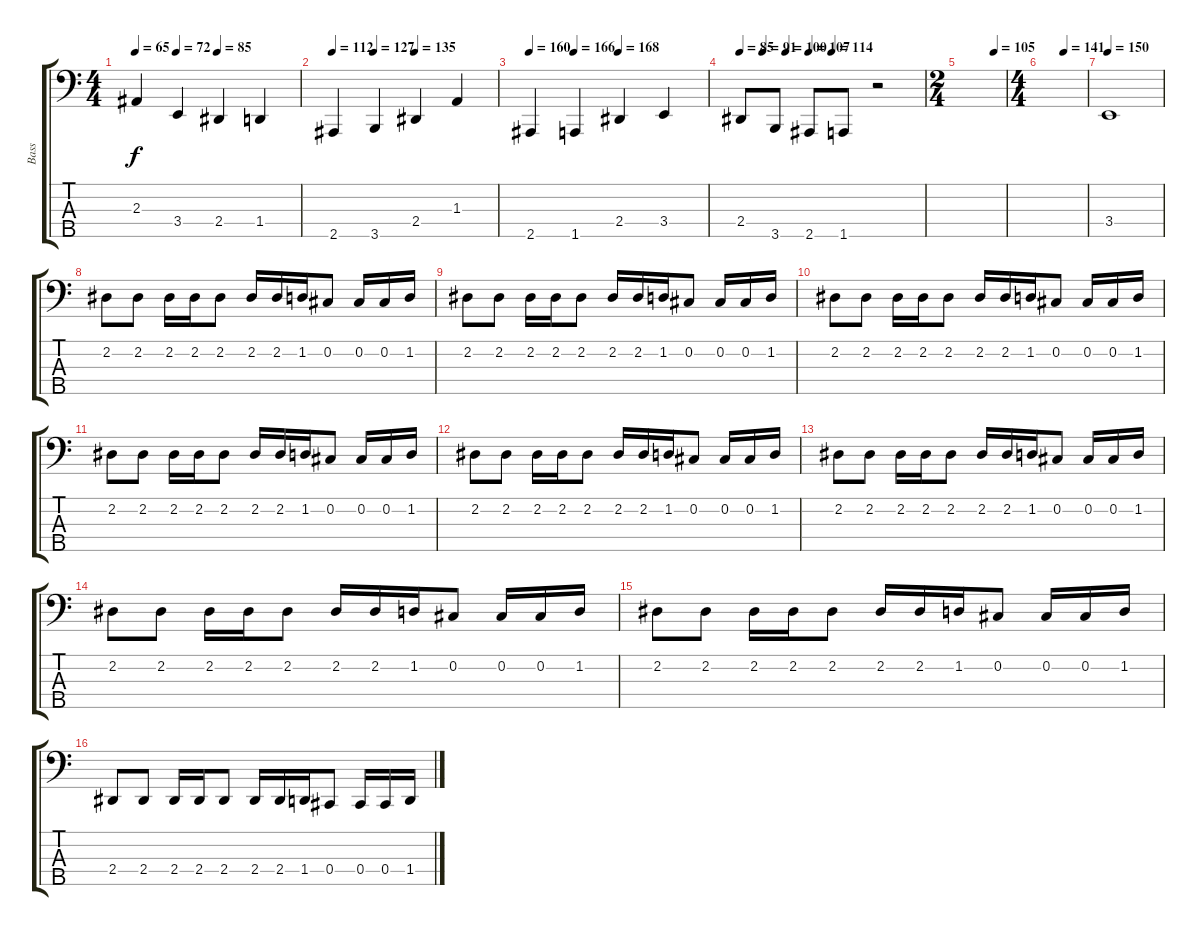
\track ("Bass" "Bass") {instrument electricbassfinger}
\staff {score tabs}
\tuning (Gb2 Db2 Ab1 Db1 Ab0) {hide}
\ts (4 4)
\tempo 65
\tempo (72 0.25)
\tempo (85 0.5)
\clef f4
\ks c
2.3.4{dy f} 3.4.4 2.4.4 1.4.4 |
\tempo 112
\tempo (127 0.25)
\tempo (135 0.5)
2.5.4 3.5.4 2.4.4 1.3.4 |
\tempo 160
\tempo (166 0.25)
\tempo (168 0.5)
2.5.4 1.5.4 2.4.4 3.4.4 |
\tempo 85
\tempo (91 0.125)
\tempo (100 0.25)
\tempo (107 0.375)
\tempo (114 0.5)
2.4.8 3.5.8 2.5.8 1.5.8 r.2 |
\ts (2 4)
\tempo (105 0.75)
|
\ts (4 4)
\tempo (141 0.5)
|
\tempo 150
3.4.1 |
2.2.8 2.2.8 2.2.16 2.2.16 2.2.8 2.2.16 2.2.16 1.2.16 0.2.8 0.2.16 0.2.16 1.2.16 |
2.2.8 2.2.8 2.2.16 2.2.16 2.2.8 2.2.16 2.2.16 1.2.16 0.2.8 0.2.16 0.2.16 1.2.16 |
2.2.8 2.2.8 2.2.16 2.2.16 2.2.8 2.2.16 2.2.16 1.2.16 0.2.8 0.2.16 0.2.16 1.2.16 |
2.2.8 2.2.8 2.2.16 2.2.16 2.2.8 2.2.16 2.2.16 1.2.16 0.2.8 0.2.16 0.2.16 1.2.16 |
2.2.8 2.2.8 2.2.16 2.2.16 2.2.8 2.2.16 2.2.16 1.2.16 0.2.8 0.2.16 0.2.16 1.2.16 |
2.2.8 2.2.8 2.2.16 2.2.16 2.2.8 2.2.16 2.2.16 1.2.16 0.2.8 0.2.16 0.2.16 1.2.16 |
2.2.8 2.2.8 2.2.16 2.2.16 2.2.8 2.2.16 2.2.16 1.2.16 0.2.8 0.2.16 0.2.16 1.2.16 |
2.2.8 2.2.8 2.2.16 2.2.16 2.2.8 2.2.16 2.2.16 1.2.16 0.2.8 0.2.16 0.2.16 1.2.16 |
2.4.8 2.4.8 2.4.16 2.4.16 2.4.8 2.4.16 2.4.16 1.4.16 0.4.8 0.4.16 0.4.16 1.4.16
